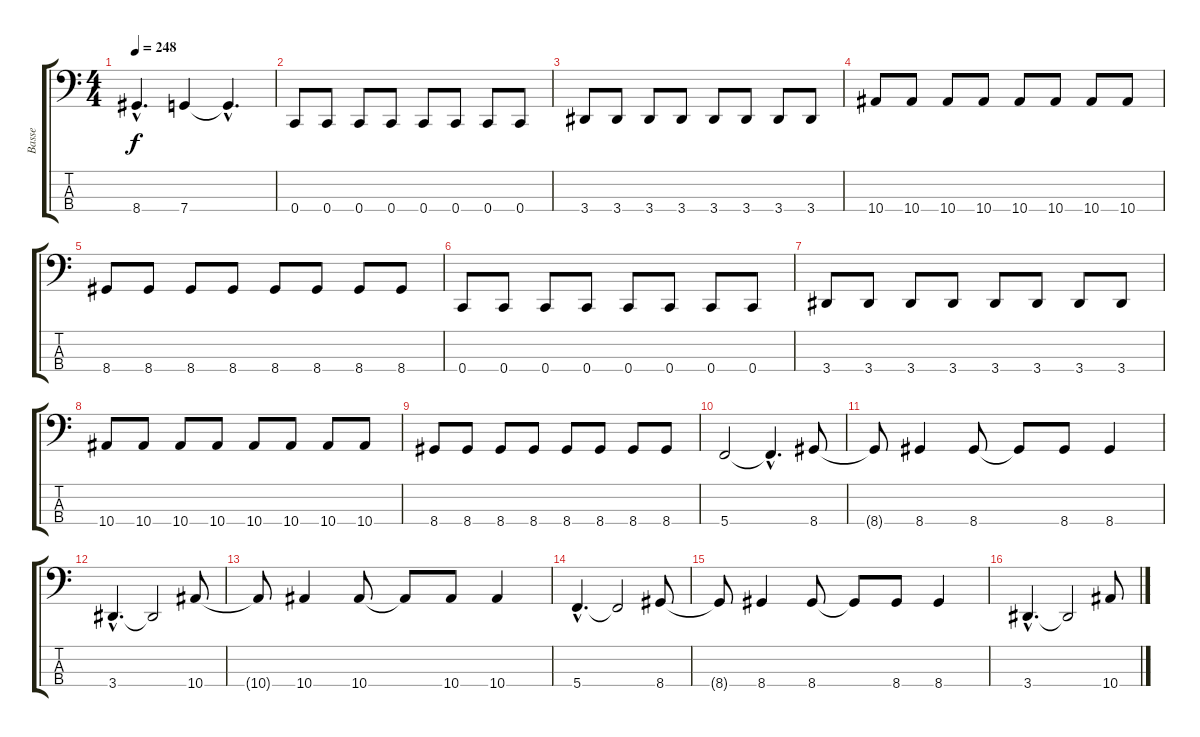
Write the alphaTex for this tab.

\track ("Basse" "Basse") {instrument electricbasspick}
\staff {score tabs}
\tuning (F2 C2 G1 C1) {hide}
\ts (4 4)
\tempo 248
\clef f4
\ks c
8.4{hac}.4{d dy f} 7.4.4 7.4{hac t}.4{d} |
0.4.8 0.4.8 0.4.8 0.4.8 0.4.8 0.4.8 0.4.8 0.4.8 |
3.4.8 3.4.8 3.4.8 3.4.8 3.4.8 3.4.8 3.4.8 3.4.8 |
10.4.8 10.4.8 10.4.8 10.4.8 10.4.8 10.4.8 10.4.8 10.4.8 |
8.4.8 8.4.8 8.4.8 8.4.8 8.4.8 8.4.8 8.4.8 8.4.8 |
0.4.8 0.4.8 0.4.8 0.4.8 0.4.8 0.4.8 0.4.8 0.4.8 |
3.4.8 3.4.8 3.4.8 3.4.8 3.4.8 3.4.8 3.4.8 3.4.8 |
10.4.8 10.4.8 10.4.8 10.4.8 10.4.8 10.4.8 10.4.8 10.4.8 |
8.4.8 8.4.8 8.4.8 8.4.8 8.4.8 8.4.8 8.4.8 8.4.8 |
5.4.2 5.4{hac t}.4{d} 8.4.8 |
8.4{t}.8 8.4.4 8.4.8 8.4{t}.8 8.4.8 8.4.4 |
3.4{hac}.4{d} 3.4{t}.2 10.4.8 |
10.4{t}.8 10.4.4 10.4.8 10.4{t}.8 10.4.8 10.4.4 |
5.4{hac}.4{d} 5.4{t}.2 8.4.8 |
8.4{t}.8 8.4.4 8.4.8 8.4{t}.8 8.4.8 8.4.4 |
3.4{hac}.4{d} 3.4{t}.2 10.4.8
